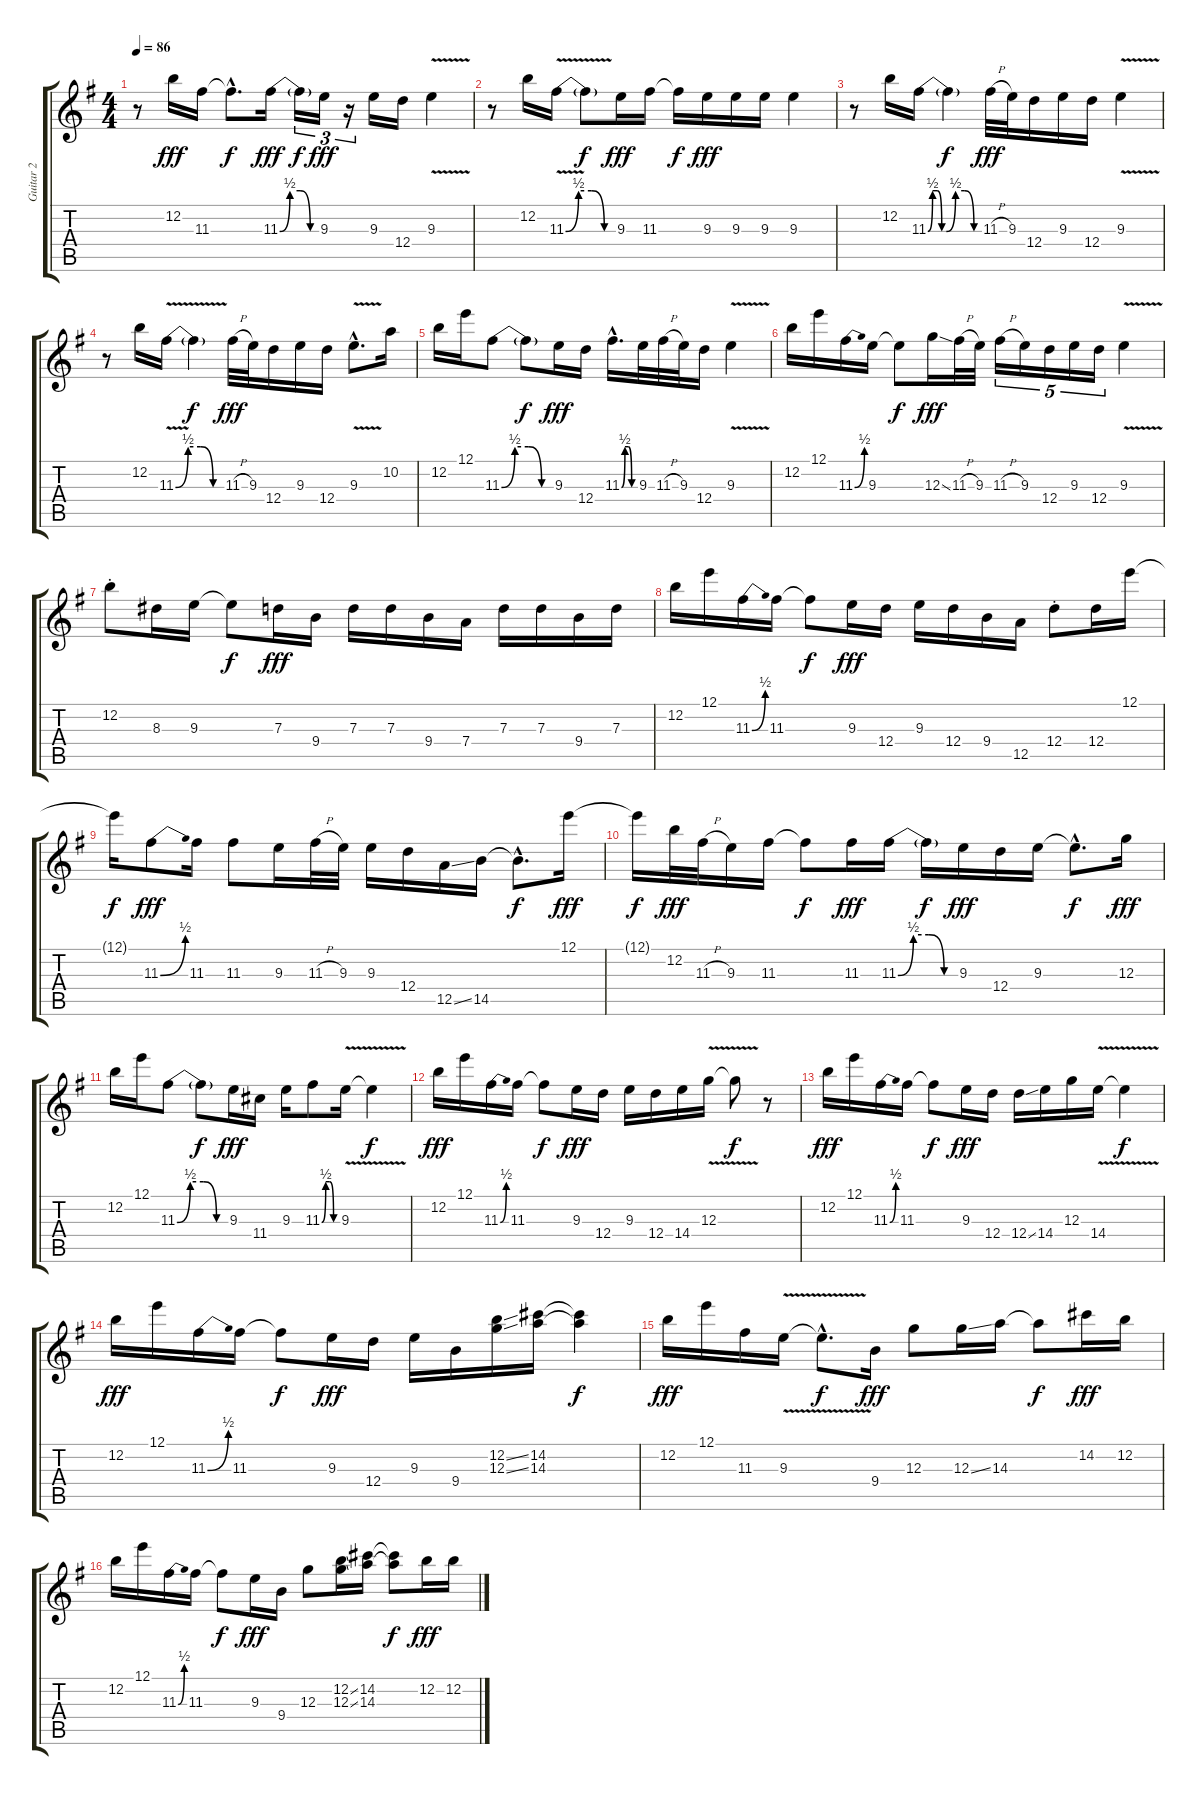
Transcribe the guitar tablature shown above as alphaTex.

\track ("Guitar 2" "Guitar 2") {instrument overdrivenguitar}
\staff {score tabs}
\tuning (E4 B3 G3 D3 A2 E2) {hide}
\ts (4 4)
\tempo 86
\clef g2
\ks g
r.8{dy f} 12.2.16{dy fff} 11.3.16 11.3{hac t}.8{d dy f} 11.3{be (custom 0 0 15 2 30 2 45 0 60 0)}.16{dy fff} 11.3{t}.16{tu (3 2) dy f} 9.3.16{tu (3 2) dy fff} r.16{tu (3 2)} 9.3.16 12.4.16 9.3{v}.4 |
r.8 12.2.16 11.3{be (custom 0 0 15 2 30 2 45 0 60 0) v}.16 11.3{t}.8{dy f} 9.3.16{dy fff} 11.3.16 11.3{t}.16{dy f} 9.3.16{dy fff} 9.3.16 9.3.16 9.3.4 |
r.8 12.2.16 11.3{be (custom 0 0 5 2 10 2 15 0 20 0 30 2 40 2 50 0 60 0)}.16 11.3{t}.4{dy f} 11.3{h}.32{dy fff} 9.3.32 12.4.16 9.3.16 12.4.16 9.3{v}.4 |
r.8 12.2.16 11.3{be (custom 0 0 15 2 30 2 45 0 60 0) v}.16 11.3{t}.4{dy f} 11.3{h}.32{dy fff} 9.3.32 12.4.16 9.3.16 12.4.16 9.3{v hac}.8{d} 10.2.16 |
12.2.16 12.1.16 11.3{be (custom 0 0 15 2 30 2 45 0 60 0)}.8 11.3{t}.8{dy f} 9.3.16{dy fff} 12.4.16 11.3{be (custom 0 0 15 2 30 2 45 0 60 0) hac}.16{d} 9.3.32 11.3{h}.32 9.3.32 12.4.16 9.3{v}.4 |
12.2.16 12.1.16 11.3{be (bend 0 0 60 2)}.16 9.3.16 9.3{t}.8{dy f} 12.3{ss}.16{dy fff} 11.3{h}.32 9.3.32 11.3{h}.16{tu (5 4)} 9.3.16{tu (5 4)} 12.4.16{tu (5 4)} 9.3.16{tu (5 4)} 12.4.16{tu (5 4)} 9.3{v}.4 |
12.2{st}.8 8.3.16 9.3.16 9.3{t}.8{dy f} 7.3.16{dy fff} 9.4.16 7.3.16 7.3.16 9.4.16 7.4.16 7.3.16 7.3.16 9.4.16 7.3.16 |
12.2.16 12.1.16 11.3{be (bend 0 0 60 2)}.16 11.3.16 11.3{t}.8{dy f} 9.3.16{dy fff} 12.4.16 9.3.16 12.4.16 9.4.16 12.5.16 12.4{st}.8 12.4.16 12.1.16 |
12.1{t}.16{dy f} 11.3{be (bend 0 0 60 2)}.8{dy fff} 11.3.16 11.3.8 9.3.16 11.3{h}.32 9.3.32 9.3.16 12.4.16 12.5{ss}.16 14.5.16 14.5{hac t}.8{d dy f} 12.1.16{dy fff} |
12.1{t}.16{dy f} 12.2.32{dy fff} 11.3{h}.32 9.3.16 11.3.16 11.3{t}.8{dy f} 11.3.16{dy fff} 11.3{be (custom 0 0 15 2 30 2 45 0 60 0)}.16 11.3{t}.16{dy f} 9.3.16{dy fff} 12.4.16 9.3.16 9.3{hac t}.8{d dy f} 12.3.16{dy fff} |
12.2.16 12.1.16 11.3{be (custom 0 0 15 2 30 2 45 0 60 0)}.8 11.3{t}.8{dy f} 9.3.16{dy fff} 11.4.16 9.3.16 11.3{be (custom 0 0 15 2 30 2 45 0 60 0)}.8 9.3{v}.16 9.3{t}.4{dy f} |
12.2.16{dy fff} 12.1.16 11.3{be (bend 0 0 60 2)}.16 11.3.16 11.3{t}.8{dy f} 9.3.16{dy fff} 12.4.16 9.3.16 12.4.16 14.4.16 12.3{v}.16 12.3{t}.8{dy f} r.8 |
12.2.16{dy fff} 12.1.16 11.3{be (bend 0 0 60 2)}.16 11.3.16 11.3{t}.8{dy f} 9.3.16{dy fff} 12.4.16 12.4{ss}.16 14.4.16 12.3.16 14.4{v}.16 14.4{t}.4{dy f} |
12.2.16{dy fff} 12.1.16 11.3{be (bend 0 0 60 2)}.16 11.3.16 11.3{t}.8{dy f} 9.3.16{dy fff} 12.4.16 9.3.16 9.4.16 (12.2{ss} 12.3{ss}).16 (14.2 14.3).16 (14.2{t} 14.3{t}).4{dy f} |
12.2.16{dy fff} 12.1.16 11.3.16 9.3{v}.16 9.3{hac t}.8{d dy f} 9.4.16{dy fff} 12.3.8 12.3{ss}.16 14.3.16 14.3{t}.8{dy f} 14.2.16{dy fff} 12.2.16 |
12.2.16 12.1.16 11.3{be (bend 0 0 60 2)}.16 11.3.16 11.3{t}.8{dy f} 9.3.16{dy fff} 9.4.16 12.3.8 (12.2{ss} 12.3{ss}).16 (14.2 14.3).16 (14.2{t} 14.3{t}).8{dy f} 12.2.16{dy fff} 12.2.16
